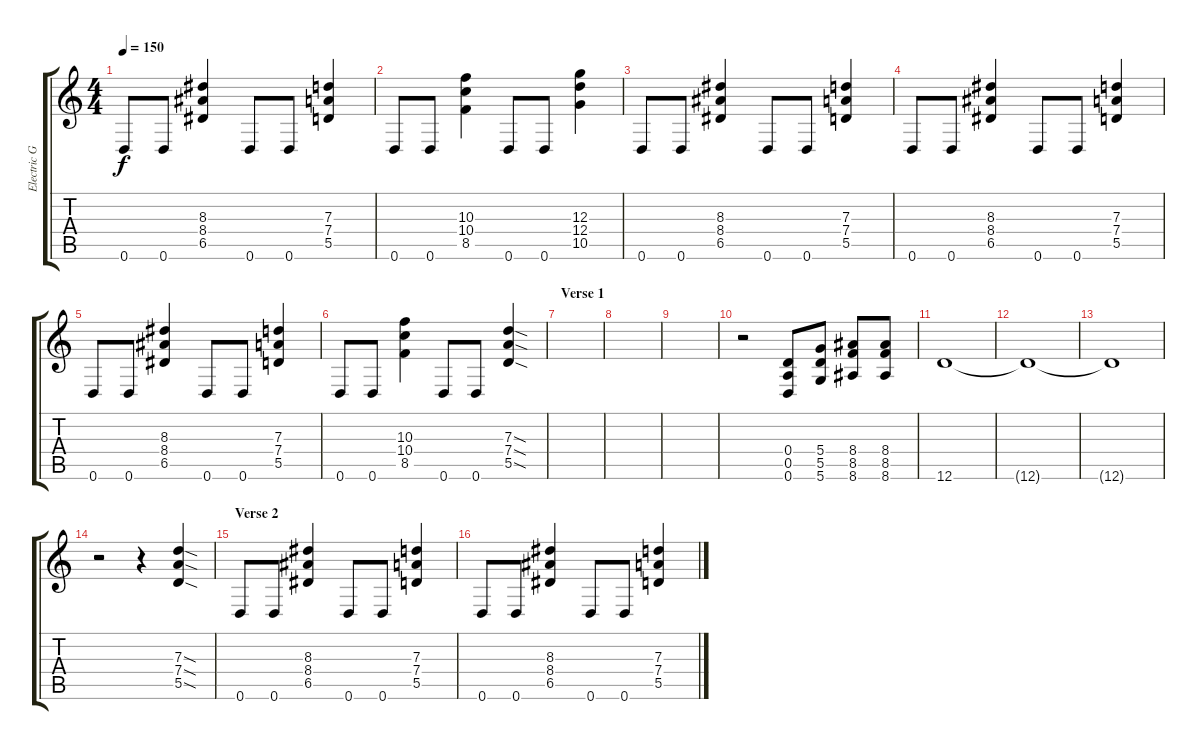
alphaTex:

\track ("Electric Guitar 1" "Electric G") {instrument overdrivenguitar}
\staff {score tabs}
\tuning (E4 B3 G3 D3 A2 D2) {hide}
\ts (4 4)
\tempo 150
\clef g2
\ks c
0.6.8{dy f} 0.6.8 (8.3 8.4 6.5).4 0.6.8 0.6.8 (7.3 7.4 5.5).4 |
0.6.8 0.6.8 (10.3 10.4 8.5).4 0.6.8 0.6.8 (12.3 12.4 10.5).4 |
0.6.8 0.6.8 (8.3 8.4 6.5).4 0.6.8 0.6.8 (7.3 7.4 5.5).4 |
0.6.8 0.6.8 (8.3 8.4 6.5).4 0.6.8 0.6.8 (7.3 7.4 5.5).4 |
0.6.8 0.6.8 (8.3 8.4 6.5).4 0.6.8 0.6.8 (7.3 7.4 5.5).4 |
0.6.8 0.6.8 (10.3 10.4 8.5).4 0.6.8 0.6.8 (7.3{sod} 7.4{sod} 5.5{sod}).4 |
\section ("" "Verse 1")
|
|
|
r.2 (0.4 0.5 0.6).8 (5.4 5.5 5.6).8 (8.4 8.5 8.6).8 (8.4 8.5 8.6).8 |
12.6.1 |
12.6{t}.1 |
12.6{t}.1 |
r.2 r.4 (7.3{sod} 7.4{sod} 5.5{sod}).4 |
\section ("" "Verse 2")
0.6.8 0.6.8 (8.3 8.4 6.5).4 0.6.8 0.6.8 (7.3 7.4 5.5).4 |
0.6.8 0.6.8 (8.3 8.4 6.5).4 0.6.8 0.6.8 (7.3 7.4 5.5).4
